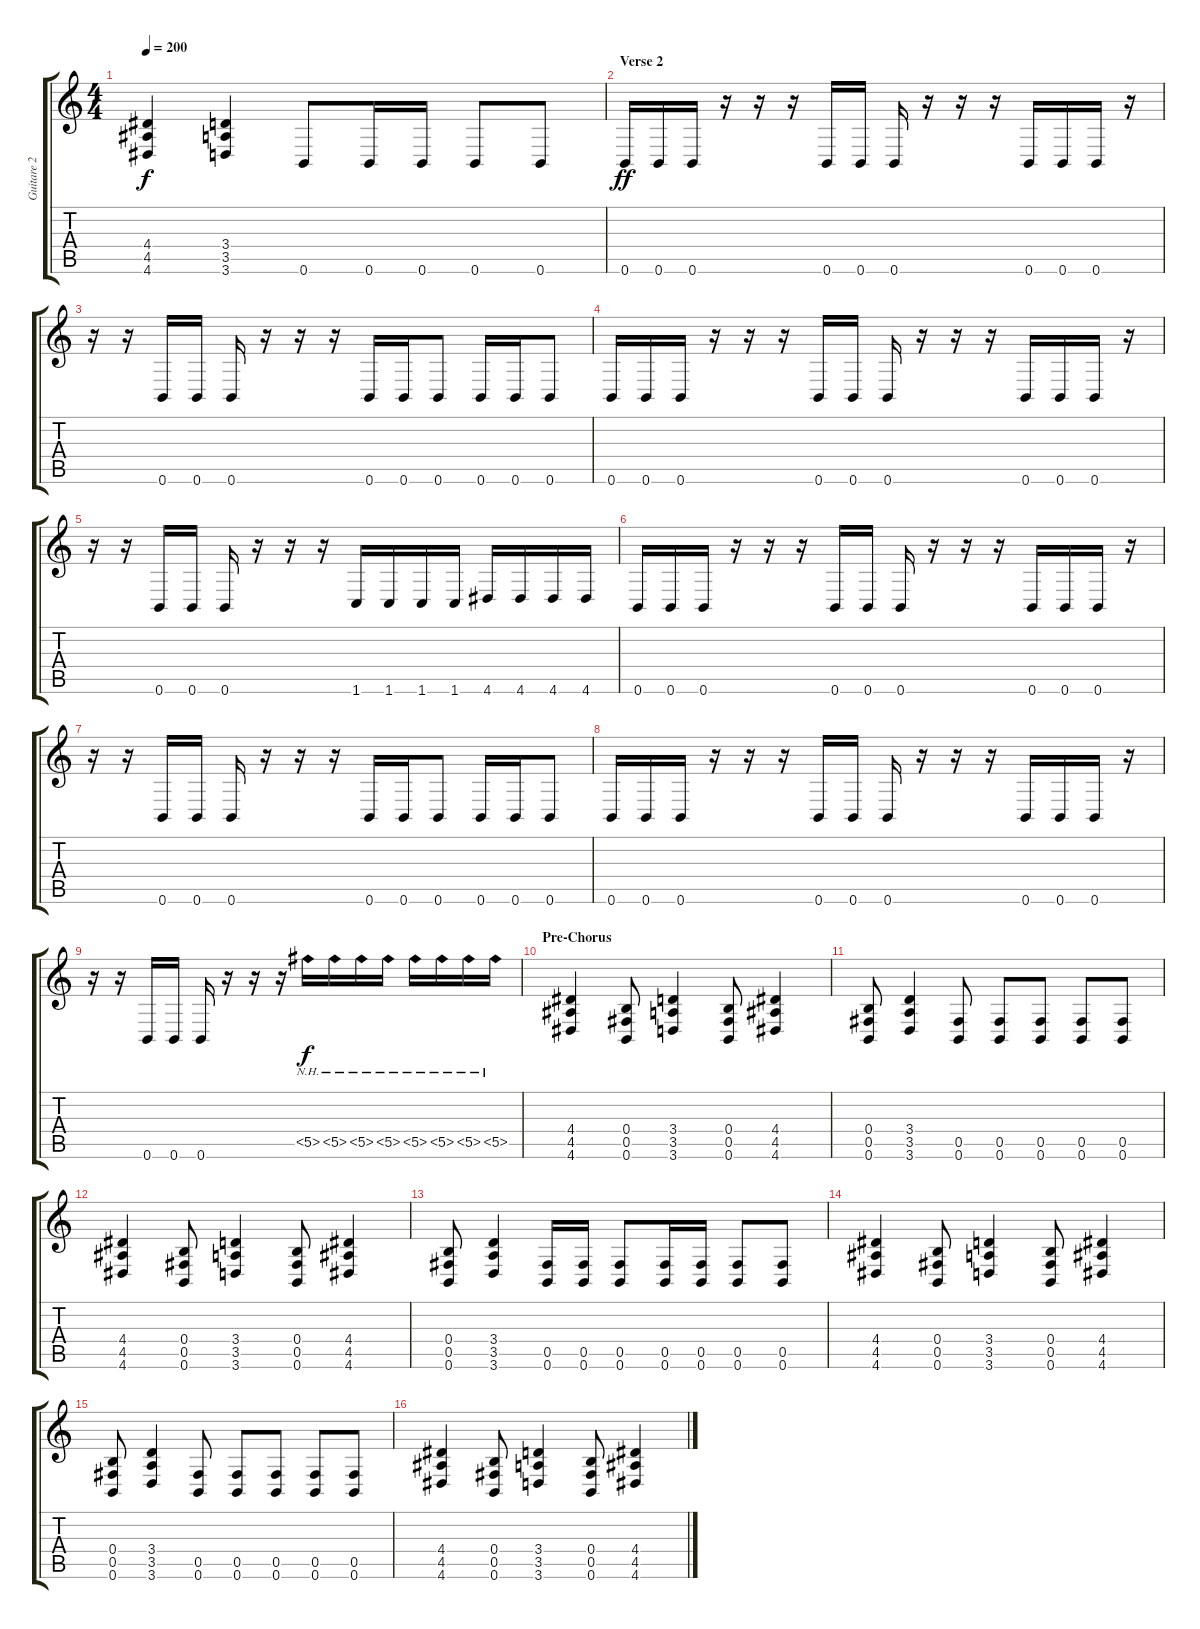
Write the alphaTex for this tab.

\track ("Guitare 2" "Guitare 2") {instrument distortionguitar}
\staff {score tabs}
\tuning (Db4 Ab3 E3 B2 Gb2 B1) {hide}
\ts (4 4)
\tempo 200
\clef g2
\ks c
(4.4{t} 4.5{t} 4.6{t}).4{dy f} (3.4 3.5 3.6).4 0.6.8 0.6.16 0.6.16 0.6.8 0.6.8 |
\section ("" "Verse 2")
0.6.16{dy ff} 0.6.16 0.6.16 r.16 r.16 r.16 0.6.16 0.6.16 0.6.16 r.16 r.16 r.16 0.6.16 0.6.16 0.6.16 r.16 |
r.16 r.16 0.6.16 0.6.16 0.6.16 r.16 r.16 r.16 0.6.16 0.6.16 0.6.8 0.6.16 0.6.16 0.6.8 |
0.6.16 0.6.16 0.6.16 r.16 r.16 r.16 0.6.16 0.6.16 0.6.16 r.16 r.16 r.16 0.6.16 0.6.16 0.6.16 r.16 |
r.16 r.16 0.6.16 0.6.16 0.6.16 r.16 r.16 r.16 1.6.16 1.6.16 1.6.16 1.6.16 4.6.16 4.6.16 4.6.16 4.6.16 |
0.6.16 0.6.16 0.6.16 r.16 r.16 r.16 0.6.16 0.6.16 0.6.16 r.16 r.16 r.16 0.6.16 0.6.16 0.6.16 r.16 |
r.16 r.16 0.6.16 0.6.16 0.6.16 r.16 r.16 r.16 0.6.16 0.6.16 0.6.8 0.6.16 0.6.16 0.6.8 |
0.6.16 0.6.16 0.6.16 r.16 r.16 r.16 0.6.16 0.6.16 0.6.16 r.16 r.16 r.16 0.6.16 0.6.16 0.6.16 r.16 |
r.16 r.16 0.6.16 0.6.16 0.6.16 r.16 r.16 r.16 5.5{nh}.16{dy f} 5.5{nh}.16 5.5{nh}.16 5.5{nh}.16 5.5{nh}.16 5.5{nh}.16 5.5{nh}.16 5.5{nh}.16 |
\section ("" "Pre-Chorus")
(4.4 4.5 4.6).4 (0.4 0.5 0.6).8 (3.4 3.5 3.6).4 (0.4 0.5 0.6).8 (4.4 4.5 4.6).4 |
(0.4 0.5 0.6).8 (3.4 3.5 3.6).4 (0.5 0.6).8 (0.5 0.6).8 (0.5 0.6).8 (0.5 0.6).8 (0.5 0.6).8 |
(4.4 4.5 4.6).4 (0.4 0.5 0.6).8 (3.4 3.5 3.6).4 (0.4 0.5 0.6).8 (4.4 4.5 4.6).4 |
(0.4 0.5 0.6).8 (3.4 3.5 3.6).4 (0.5 0.6).16 (0.5 0.6).16 (0.5 0.6).8 (0.5 0.6).16 (0.5 0.6).16 (0.5 0.6).8 (0.5 0.6).8 |
(4.4 4.5 4.6).4 (0.4 0.5 0.6).8 (3.4 3.5 3.6).4 (0.4 0.5 0.6).8 (4.4 4.5 4.6).4 |
(0.4 0.5 0.6).8 (3.4 3.5 3.6).4 (0.5 0.6).8 (0.5 0.6).8 (0.5 0.6).8 (0.5 0.6).8 (0.5 0.6).8 |
(4.4 4.5 4.6).4 (0.4 0.5 0.6).8 (3.4 3.5 3.6).4 (0.4 0.5 0.6).8 (4.4 4.5 4.6).4
